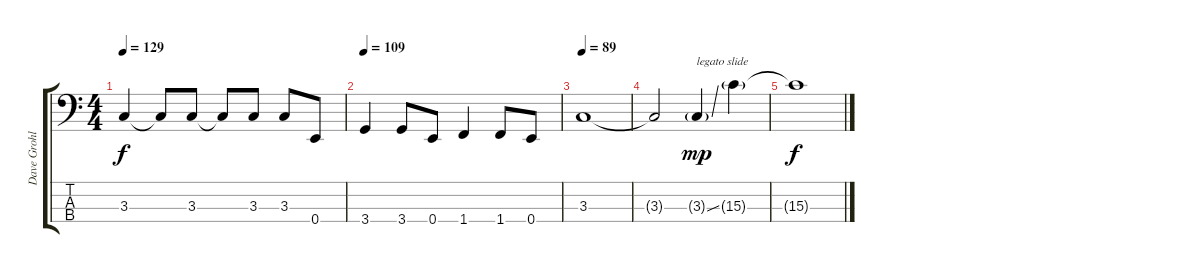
\track ("Dave Grohl" "Dave Grohl") {instrument electricbasspick}
\staff {score tabs}
\tuning (G2 D2 A1 E1) {hide}
\ts (4 4)
\tempo 129
\clef f4
\ks c
3.3.4{dy f} 3.3{t}.8 3.3.8 3.3{t}.8 3.3.8 3.3.8 0.4.8 |
\tempo 109
3.4.4 3.4.8 0.4.8 1.4.4 1.4.8 0.4.8 |
\tempo 89
3.3.1 |
3.3{t}.2 3.3{ss g}.4{txt "legato slide" dy mp} 15.3{g}.4 |
15.3{t}.1{dy f}
